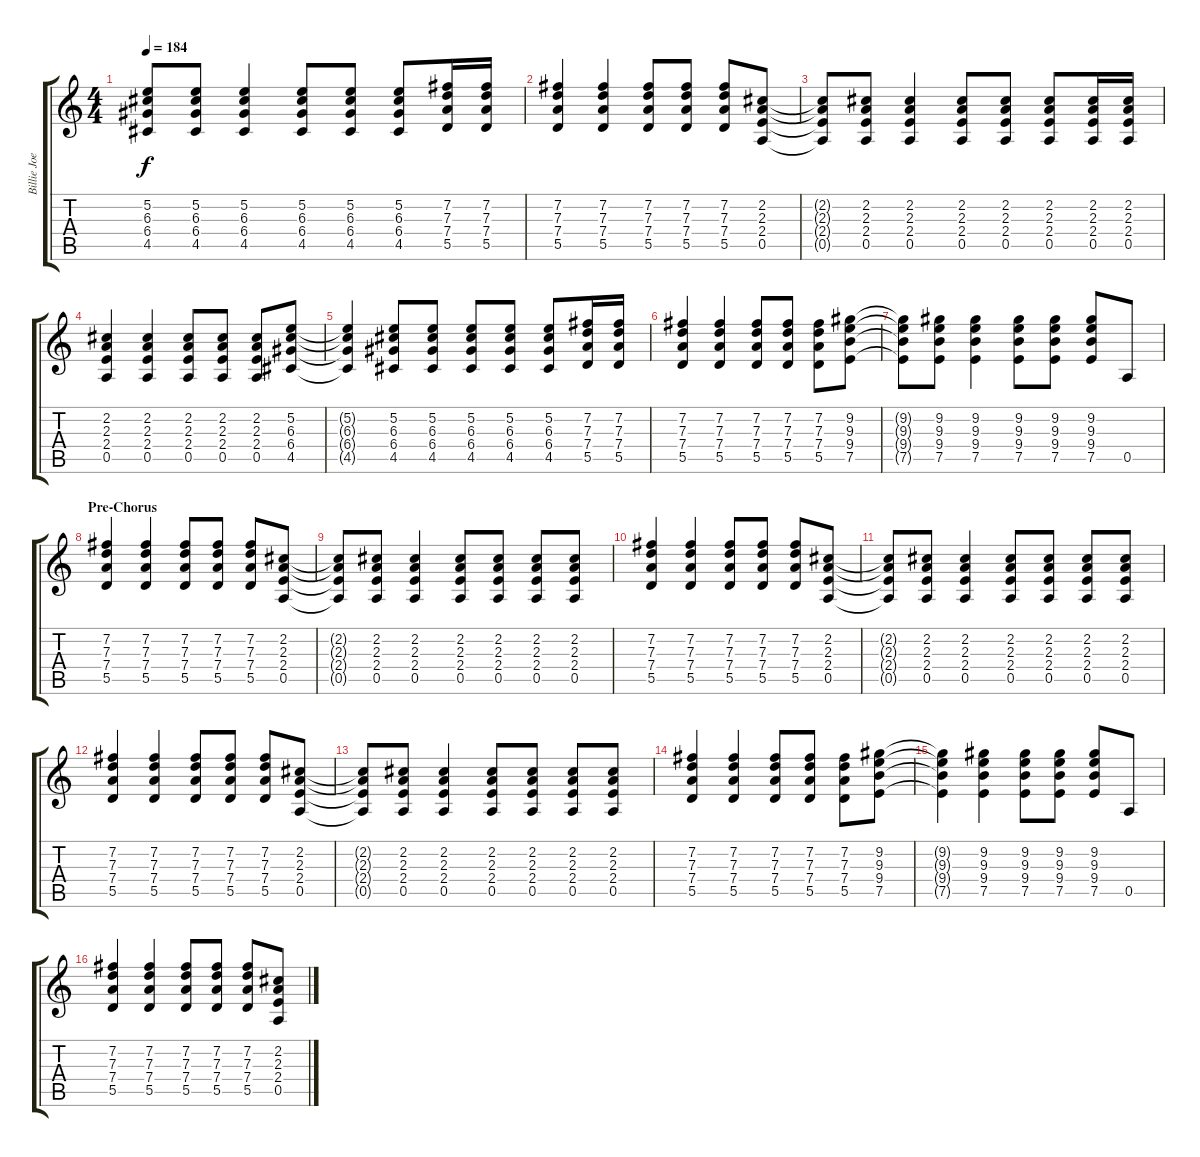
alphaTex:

\track ("Billie Joe Armstrong (Guitar 1)" "Billie Joe") {instrument distortionguitar}
\staff {score tabs}
\tuning (E4 B3 G3 D3 A2 E2) {hide}
\ts (4 4)
\tempo 184
\clef g2
\ks c
(5.2{t} 6.3{t} 6.4{t} 4.5{t}).8{dy f} (5.2 6.3 6.4 4.5).8 (5.2 6.3 6.4 4.5).4 (5.2 6.3 6.4 4.5).8 (5.2 6.3 6.4 4.5).8 (5.2 6.3 6.4 4.5).8 (7.2 7.3 7.4 5.5).16 (7.2 7.3 7.4 5.5).16 |
(7.2 7.3 7.4 5.5).4 (7.2 7.3 7.4 5.5).4 (7.2 7.3 7.4 5.5).8 (7.2 7.3 7.4 5.5).8 (7.2 7.3 7.4 5.5).8 (2.2 2.3 2.4 0.5).8 |
(2.2{t} 2.3{t} 2.4{t} 0.5{t}).8 (2.2 2.3 2.4 0.5).8 (2.2 2.3 2.4 0.5).4 (2.2 2.3 2.4 0.5).8 (2.2 2.3 2.4 0.5).8 (2.2 2.3 2.4 0.5).8 (2.2 2.3 2.4 0.5).16 (2.2 2.3 2.4 0.5).16 |
(2.2 2.3 2.4 0.5).4 (2.2 2.3 2.4 0.5).4 (2.2 2.3 2.4 0.5).8 (2.2 2.3 2.4 0.5).8 (2.2 2.3 2.4 0.5).8 (5.2 6.3 6.4 4.5).8 |
(5.2{t} 6.3{t} 6.4{t} 4.5{t}).4 (5.2 6.3 6.4 4.5).8 (5.2 6.3 6.4 4.5).8 (5.2 6.3 6.4 4.5).8 (5.2 6.3 6.4 4.5).8 (5.2 6.3 6.4 4.5).8 (7.2 7.3 7.4 5.5).16 (7.2 7.3 7.4 5.5).16 |
(7.2 7.3 7.4 5.5).4 (7.2 7.3 7.4 5.5).4 (7.2 7.3 7.4 5.5).8 (7.2 7.3 7.4 5.5).8 (7.2 7.3 7.4 5.5).8 (9.2 9.3 9.4 7.5).8 |
(9.2{t} 9.3{t} 9.4{t} 7.5{t}).8 (9.2 9.3 9.4 7.5).8 (9.2 9.3 9.4 7.5).4 (9.2 9.3 9.4 7.5).8 (9.2 9.3 9.4 7.5).8 (9.2 9.3 9.4 7.5).8 0.5.8 |
\section ("" "Pre-Chorus")
(7.2 7.3 7.4 5.5).4 (7.2 7.3 7.4 5.5).4 (7.2 7.3 7.4 5.5).8 (7.2 7.3 7.4 5.5).8 (7.2 7.3 7.4 5.5).8 (2.2 2.3 2.4 0.5).8 |
(2.2{t} 2.3{t} 2.4{t} 0.5{t}).8 (2.2 2.3 2.4 0.5).8 (2.2 2.3 2.4 0.5).4 (2.2 2.3 2.4 0.5).8 (2.2 2.3 2.4 0.5).8 (2.2 2.3 2.4 0.5).8 (2.2 2.3 2.4 0.5).8 |
(7.2 7.3 7.4 5.5).4 (7.2 7.3 7.4 5.5).4 (7.2 7.3 7.4 5.5).8 (7.2 7.3 7.4 5.5).8 (7.2 7.3 7.4 5.5).8 (2.2 2.3 2.4 0.5).8 |
(2.2{t} 2.3{t} 2.4{t} 0.5{t}).8 (2.2 2.3 2.4 0.5).8 (2.2 2.3 2.4 0.5).4 (2.2 2.3 2.4 0.5).8 (2.2 2.3 2.4 0.5).8 (2.2 2.3 2.4 0.5).8 (2.2 2.3 2.4 0.5).8 |
(7.2 7.3 7.4 5.5).4 (7.2 7.3 7.4 5.5).4 (7.2 7.3 7.4 5.5).8 (7.2 7.3 7.4 5.5).8 (7.2 7.3 7.4 5.5).8 (2.2 2.3 2.4 0.5).8 |
(2.2{t} 2.3{t} 2.4{t} 0.5{t}).8 (2.2 2.3 2.4 0.5).8 (2.2 2.3 2.4 0.5).4 (2.2 2.3 2.4 0.5).8 (2.2 2.3 2.4 0.5).8 (2.2 2.3 2.4 0.5).8 (2.2 2.3 2.4 0.5).8 |
(7.2 7.3 7.4 5.5).4 (7.2 7.3 7.4 5.5).4 (7.2 7.3 7.4 5.5).8 (7.2 7.3 7.4 5.5).8 (7.2 7.3 7.4 5.5).8 (9.2 9.3 9.4 7.5).8 |
(9.2{t} 9.3{t} 9.4{t} 7.5{t}).4 (9.2 9.3 9.4 7.5).4 (9.2 9.3 9.4 7.5).8 (9.2 9.3 9.4 7.5).8 (9.2 9.3 9.4 7.5).8 0.5.8 |
(7.2 7.3 7.4 5.5).4 (7.2 7.3 7.4 5.5).4 (7.2 7.3 7.4 5.5).8 (7.2 7.3 7.4 5.5).8 (7.2 7.3 7.4 5.5).8 (2.2 2.3 2.4 0.5).8
